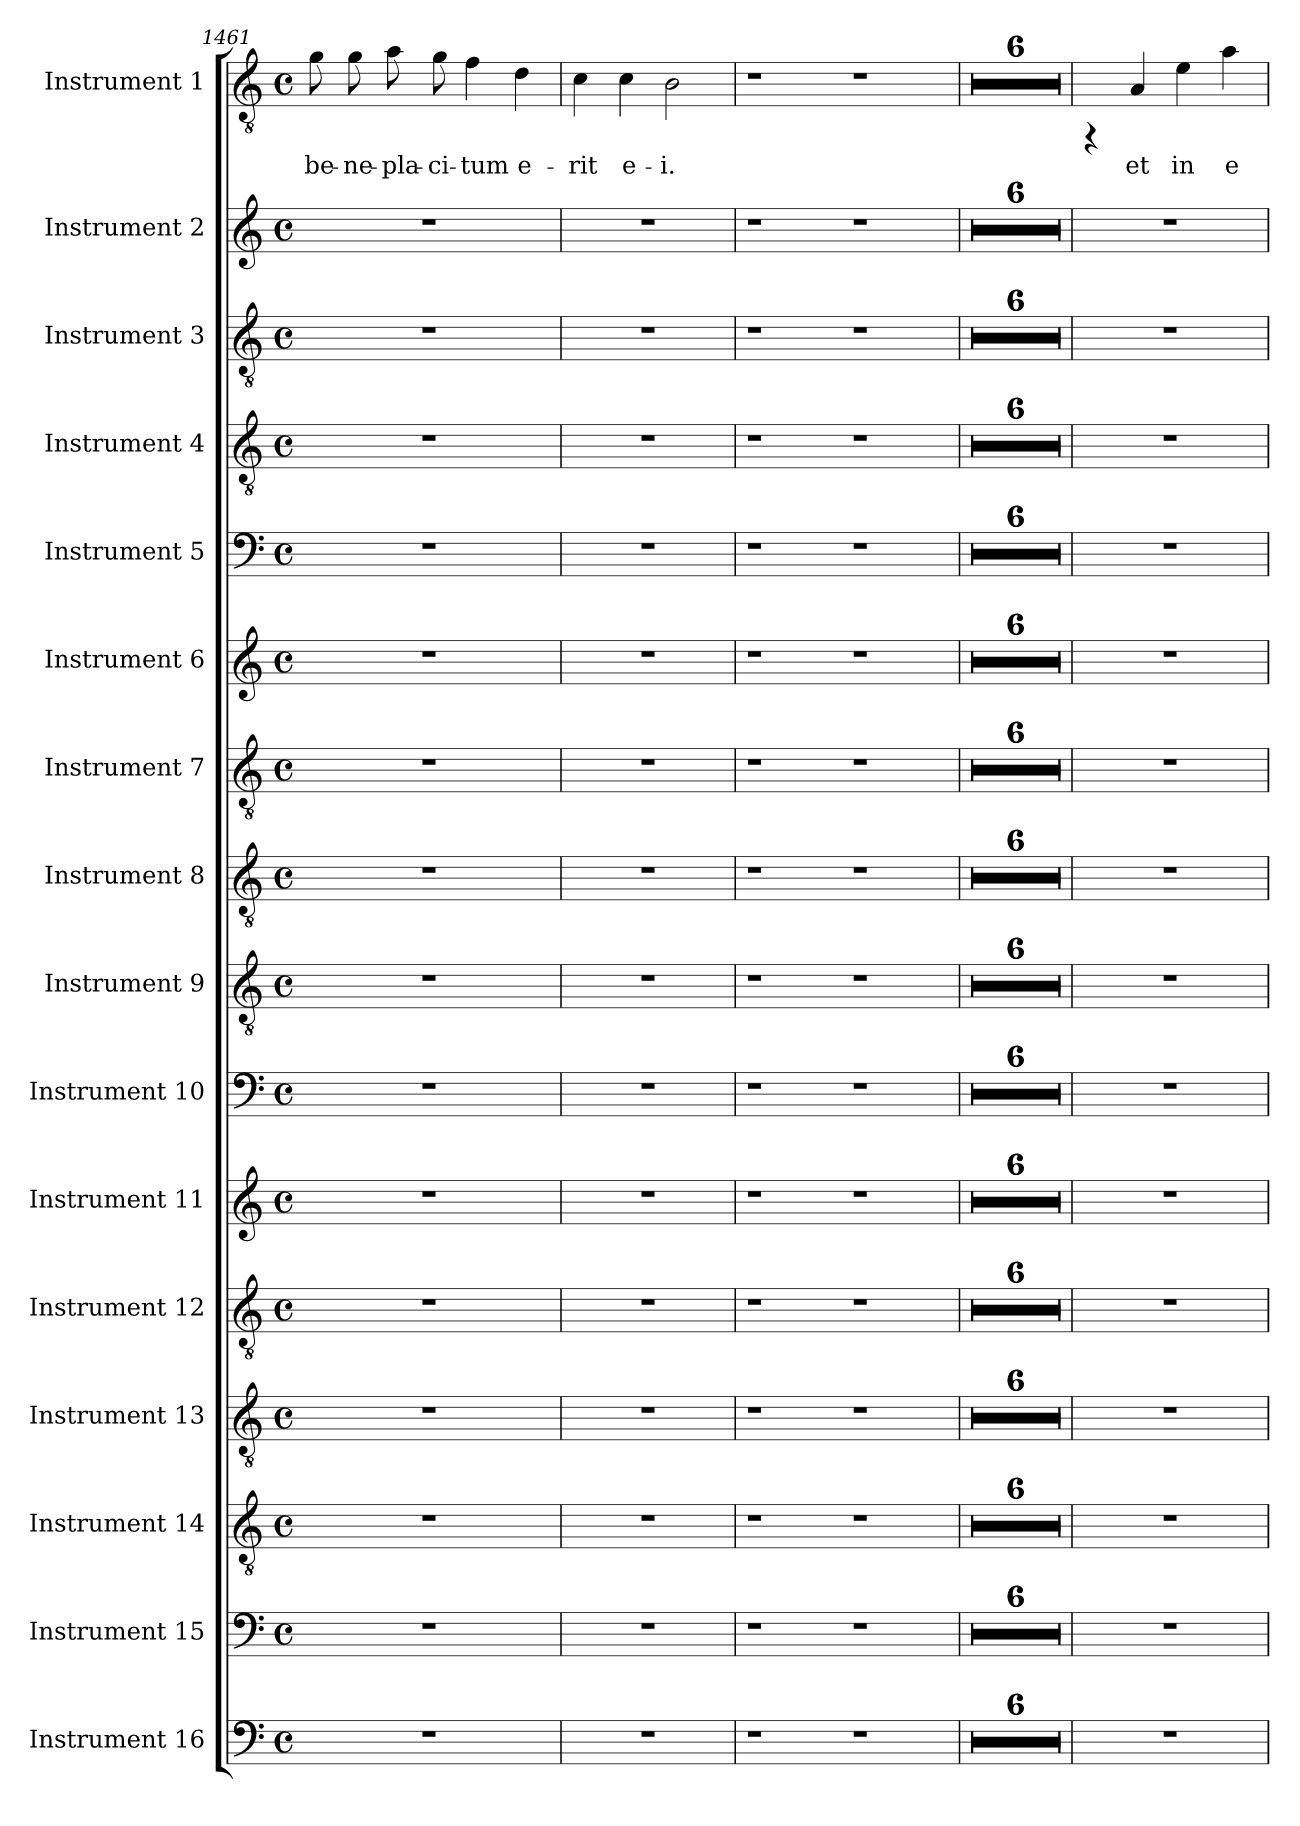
**kern	**kern	**kern	**kern	**kern	**kern	**kern	**kern	**kern	**kern	**kern	**kern	**kern	**kern	**kern	**kern	**text
*part16	*part15	*part14	*part13	*part12	*part11	*part10	*part9	*part8	*part7	*part6	*part5	*part4	*part3	*part2	*part1	*part1
*staff16	*staff15	*staff14	*staff13	*staff12	*staff11	*staff10	*staff9	*staff8	*staff7	*staff6	*staff5	*staff4	*staff3	*staff2	*staff1	*staff1
*I"Instrument 16	*I"Instrument 15	*I"Instrument 14	*I"Instrument 13	*I"Instrument 12	*I"Instrument 11	*I"Instrument 10	*I"Instrument 9	*I"Instrument 8	*I"Instrument 7	*I"Instrument 6	*I"Instrument 5	*I"Instrument 4	*I"Instrument 3	*I"Instrument 2	*I"Instrument 1	*
*clefF4	*clefF4	*clefGv2	*clefGv2	*clefGv2	*clefG2	*clefF4	*clefGv2	*clefGv2	*clefGv2	*clefG2	*clefF4	*clefGv2	*clefGv2	*clefG2	*clefGv2	*
*k[]	*k[]	*k[]	*k[]	*k[]	*k[]	*k[]	*k[]	*k[]	*k[]	*k[]	*k[]	*k[]	*k[]	*k[]	*k[]	*
*C:	*C:	*C:	*C:	*C:	*C:	*C:	*C:	*C:	*C:	*C:	*C:	*C:	*C:	*C:	*C:	*
*M4/4	*M4/4	*M4/4	*M4/4	*M4/4	*M4/4	*M4/4	*M4/4	*M4/4	*M4/4	*M4/4	*M4/4	*M4/4	*M4/4	*M4/4	*M4/4	*
*met(c)	*met(c)	*met(c)	*met(c)	*met(c)	*met(c)	*met(c)	*met(c)	*met(c)	*met(c)	*met(c)	*met(c)	*met(c)	*met(c)	*met(c)	*met(c)	*
=1461	=1461	=1461	=1461	=1461	=1461	=1461	=1461	=1461	=1461	=1461	=1461	=1461	=1461	=1461	=1461	=1461
!	!	!	!	!	!	!	!	!	!	!	!	!	!	!	!	!LO:LY:b:cj
1r	1r	1r	1r	1r	1r	1r	1r	1r	1r	1r	1r	1r	1r	1r	8g\	be-
!	!	!	!	!	!	!	!	!	!	!	!	!	!	!	!	!LO:LY:b:cj
.	.	.	.	.	.	.	.	.	.	.	.	.	.	.	8g\	-ne-
!	!	!	!	!	!	!	!	!	!	!	!	!	!	!	!	!LO:LY:b:cj
.	.	.	.	.	.	.	.	.	.	.	.	.	.	.	8a\	-pla-
!	!	!	!	!	!	!	!	!	!	!	!	!	!	!	!	!LO:LY:b:cj
.	.	.	.	.	.	.	.	.	.	.	.	.	.	.	8g\	-ci-
!	!	!	!	!	!	!	!	!	!	!	!	!	!	!	!	!LO:LY:b:cj
.	.	.	.	.	.	.	.	.	.	.	.	.	.	.	4f\	-tum
!	!	!	!	!	!	!	!	!	!	!	!	!	!	!	!	!LO:LY:b:cj
.	.	.	.	.	.	.	.	.	.	.	.	.	.	.	4d\	e-
=1462	=1462	=1462	=1462	=1462	=1462	=1462	=1462	=1462	=1462	=1462	=1462	=1462	=1462	=1462	=1462	=1462
!	!	!	!	!	!	!	!	!	!	!	!	!	!	!	!	!LO:LY:b:cj
1r	1r	1r	1r	1r	1r	1r	1r	1r	1r	1r	1r	1r	1r	1r	4c\	-rit
!	!	!	!	!	!	!	!	!	!	!	!	!	!	!	!	!LO:LY:b:cj
.	.	.	.	.	.	.	.	.	.	.	.	.	.	.	4c\	e-
!	!	!	!	!	!	!	!	!	!	!	!	!	!	!	!	!LO:LY:b:cj
.	.	.	.	.	.	.	.	.	.	.	.	.	.	.	2B\	-i.
=1463	=1463	=1463	=1463	=1463	=1463	=1463	=1463	=1463	=1463	=1463	=1463	=1463	=1463	=1463	=1463	=1463
1r	1r	1r	1r	1r	1r	1r	1r	1r	1r	1r	1r	1r	1r	1r	1r	.
1r	1r	1r	1r	1r	1r	1r	1r	1r	1r	1r	1r	1r	1r	1r	1r	.
=1464	=1464	=1464	=1464	=1464	=1464	=1464	=1464	=1464	=1464	=1464	=1464	=1464	=1464	=1464	=1464	=1464
1r	1r	1r	1r	1r	1r	1r	1r	1r	1r	1r	1r	1r	1r	1r	1r	.
=1465	=1465	=1465	=1465	=1465	=1465	=1465	=1465	=1465	=1465	=1465	=1465	=1465	=1465	=1465	=1465	=1465
1r	1r	1r	1r	1r	1r	1r	1r	1r	1r	1r	1r	1r	1r	1r	1r	.
=1466	=1466	=1466	=1466	=1466	=1466	=1466	=1466	=1466	=1466	=1466	=1466	=1466	=1466	=1466	=1466	=1466
1r	1r	1r	1r	1r	1r	1r	1r	1r	1r	1r	1r	1r	1r	1r	1r	.
=1467	=1467	=1467	=1467	=1467	=1467	=1467	=1467	=1467	=1467	=1467	=1467	=1467	=1467	=1467	=1467	=1467
1r	1r	1r	1r	1r	1r	1r	1r	1r	1r	1r	1r	1r	1r	1r	1r	.
=1468	=1468	=1468	=1468	=1468	=1468	=1468	=1468	=1468	=1468	=1468	=1468	=1468	=1468	=1468	=1468	=1468
1r	1r	1r	1r	1r	1r	1r	1r	1r	1r	1r	1r	1r	1r	1r	1r	.
=1469	=1469	=1469	=1469	=1469	=1469	=1469	=1469	=1469	=1469	=1469	=1469	=1469	=1469	=1469	=1469	=1469
1r	1r	1r	1r	1r	1r	1r	1r	1r	1r	1r	1r	1r	1r	1r	1r	.
=1470	=1470	=1470	=1470	=1470	=1470	=1470	=1470	=1470	=1470	=1470	=1470	=1470	=1470	=1470	=1470	=1470
1r	1r	1r	1r	1r	1r	1r	1r	1r	1r	1r	1r	1r	1r	1r	4rFF	.
!	!	!	!	!	!	!	!	!	!	!	!	!	!	!	!	!LO:LY:b:cj
.	.	.	.	.	.	.	.	.	.	.	.	.	.	.	4A/	et
!	!	!	!	!	!	!	!	!	!	!	!	!	!	!	!	!LO:LY:b:cj
.	.	.	.	.	.	.	.	.	.	.	.	.	.	.	4e\	in
!	!	!	!	!	!	!	!	!	!	!	!	!	!	!	!	!LO:LY:b:cj
.	.	.	.	.	.	.	.	.	.	.	.	.	.	.	4a\	e-
=	=	=	=	=	=	=	=	=	=	=	=	=	=	=	=	=
*-	*-	*-	*-	*-	*-	*-	*-	*-	*-	*-	*-	*-	*-	*-	*-	*-
